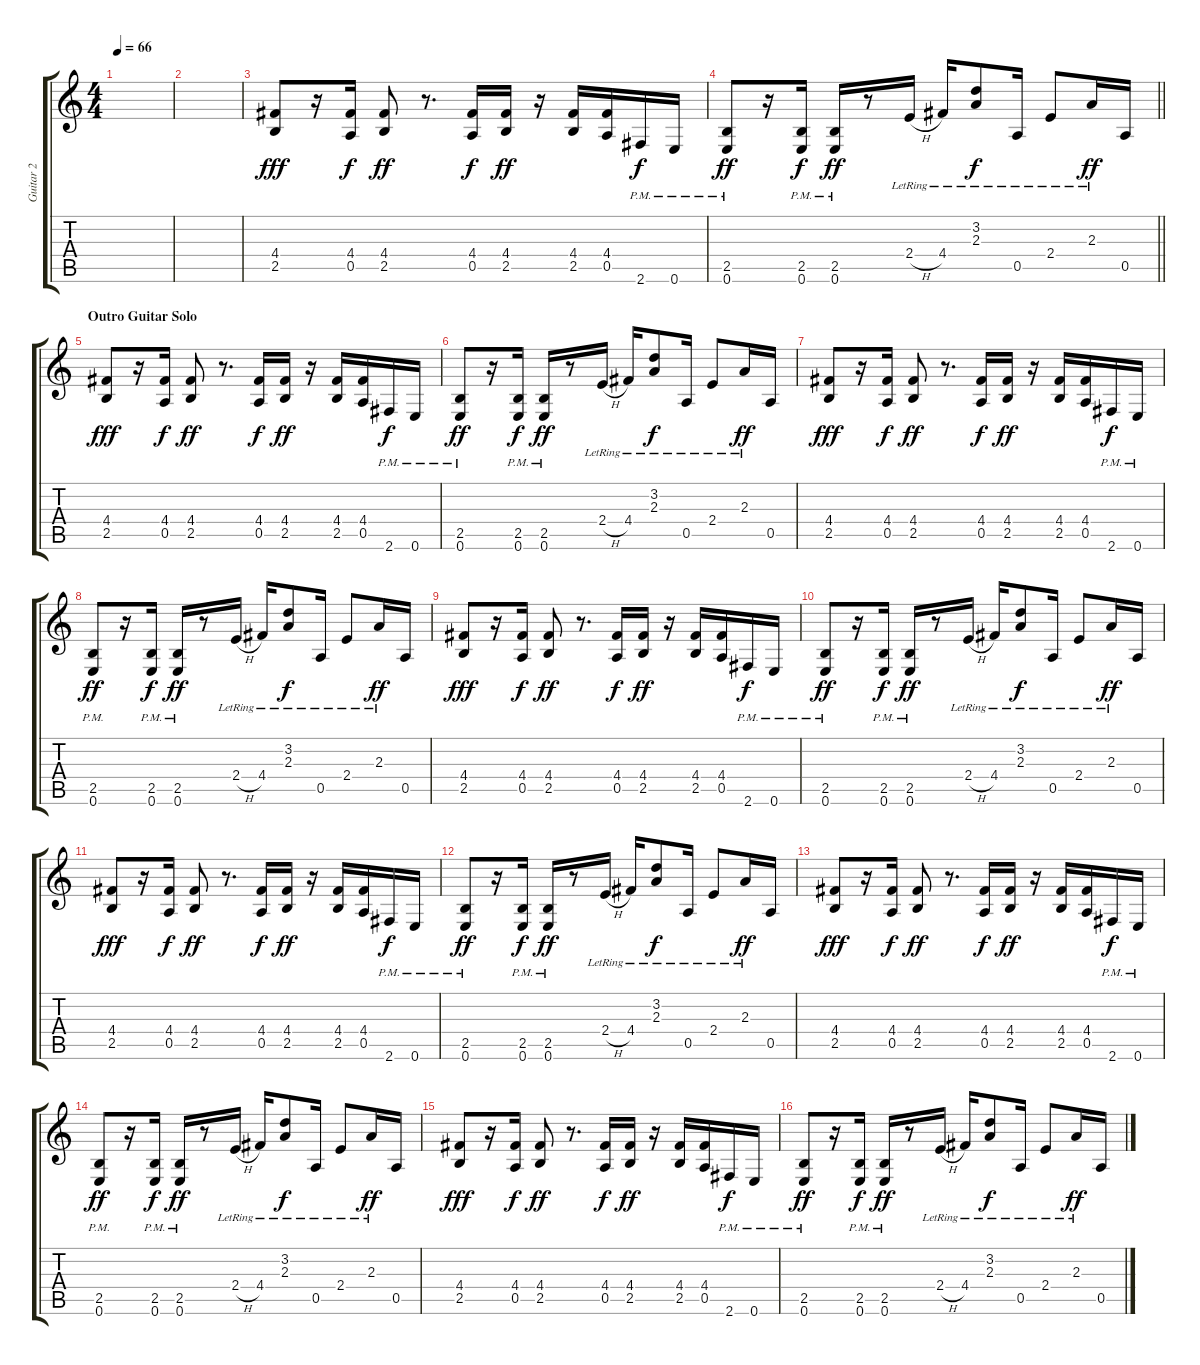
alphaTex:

\track ("Guitar 2" "Guitar 2") {instrument electricguitarclean}
\staff {score tabs}
\tuning (E4 B3 G3 D3 A2 E2) {hide}
\ts (4 4)
\tempo 66
\clef g2
\ks c
|
|
(4.4 2.5).8{dy fff} r.16 (4.4 0.5).16{dy f} (4.4 2.5).8{dy ff} r.8{d} (4.4 0.5).16{dy f} (4.4 2.5).16{dy ff} r.16 (4.4 2.5).16 (4.4 0.5).16 2.6{pm}.16{dy f} 0.6{pm}.16 |
\barLineRight lightlight
(2.5{pm} 0.6{pm}).8{dy ff} r.16 (2.5{pm} 0.6{pm}).16{dy f} (2.5{pm} 0.6{pm}).16{dy ff} r.8 2.4{h lr}.16 4.4{lr}.16 (3.2 2.3{lr}).8{dy f} 0.5{lr}.16 2.4{lr}.8 2.3{lr}.16{dy ff} 0.5.16 |
\section ("" "Outro Guitar Solo")
(4.4 2.5).8{dy fff} r.16 (4.4 0.5).16{dy f} (4.4 2.5).8{dy ff} r.8{d} (4.4 0.5).16{dy f} (4.4 2.5).16{dy ff} r.16 (4.4 2.5).16 (4.4 0.5).16 2.6{pm}.16{dy f} 0.6{pm}.16 |
(2.5{pm} 0.6{pm}).8{dy ff} r.16 (2.5{pm} 0.6{pm}).16{dy f} (2.5{pm} 0.6{pm}).16{dy ff} r.8 2.4{h lr}.16 4.4{lr}.16 (3.2 2.3{lr}).8{dy f} 0.5{lr}.16 2.4{lr}.8 2.3{lr}.16{dy ff} 0.5.16 |
(4.4 2.5).8{dy fff} r.16 (4.4 0.5).16{dy f} (4.4 2.5).8{dy ff} r.8{d} (4.4 0.5).16{dy f} (4.4 2.5).16{dy ff} r.16 (4.4 2.5).16 (4.4 0.5).16 2.6{pm}.16{dy f} 0.6{pm}.16 |
(2.5{pm} 0.6{pm}).8{dy ff} r.16 (2.5{pm} 0.6{pm}).16{dy f} (2.5{pm} 0.6{pm}).16{dy ff} r.8 2.4{h lr}.16 4.4{lr}.16 (3.2 2.3{lr}).8{dy f} 0.5{lr}.16 2.4{lr}.8 2.3{lr}.16{dy ff} 0.5.16 |
(4.4 2.5).8{dy fff} r.16 (4.4 0.5).16{dy f} (4.4 2.5).8{dy ff} r.8{d} (4.4 0.5).16{dy f} (4.4 2.5).16{dy ff} r.16 (4.4 2.5).16 (4.4 0.5).16 2.6{pm}.16{dy f} 0.6{pm}.16 |
(2.5{pm} 0.6{pm}).8{dy ff} r.16 (2.5{pm} 0.6{pm}).16{dy f} (2.5{pm} 0.6{pm}).16{dy ff} r.8 2.4{h lr}.16 4.4{lr}.16 (3.2 2.3{lr}).8{dy f} 0.5{lr}.16 2.4{lr}.8 2.3{lr}.16{dy ff} 0.5.16 |
(4.4 2.5).8{dy fff} r.16 (4.4 0.5).16{dy f} (4.4 2.5).8{dy ff} r.8{d} (4.4 0.5).16{dy f} (4.4 2.5).16{dy ff} r.16 (4.4 2.5).16 (4.4 0.5).16 2.6{pm}.16{dy f} 0.6{pm}.16 |
(2.5{pm} 0.6{pm}).8{dy ff} r.16 (2.5{pm} 0.6{pm}).16{dy f} (2.5{pm} 0.6{pm}).16{dy ff} r.8 2.4{h lr}.16 4.4{lr}.16 (3.2 2.3{lr}).8{dy f} 0.5{lr}.16 2.4{lr}.8 2.3{lr}.16{dy ff} 0.5.16 |
(4.4 2.5).8{dy fff} r.16 (4.4 0.5).16{dy f} (4.4 2.5).8{dy ff} r.8{d} (4.4 0.5).16{dy f} (4.4 2.5).16{dy ff} r.16 (4.4 2.5).16 (4.4 0.5).16 2.6{pm}.16{dy f} 0.6{pm}.16 |
(2.5{pm} 0.6{pm}).8{dy ff} r.16 (2.5{pm} 0.6{pm}).16{dy f} (2.5{pm} 0.6{pm}).16{dy ff} r.8 2.4{h lr}.16 4.4{lr}.16 (3.2 2.3{lr}).8{dy f} 0.5{lr}.16 2.4{lr}.8 2.3{lr}.16{dy ff} 0.5.16 |
(4.4 2.5).8{dy fff} r.16 (4.4 0.5).16{dy f} (4.4 2.5).8{dy ff} r.8{d} (4.4 0.5).16{dy f} (4.4 2.5).16{dy ff} r.16 (4.4 2.5).16 (4.4 0.5).16 2.6{pm}.16{dy f} 0.6{pm}.16 |
(2.5{pm} 0.6{pm}).8{dy ff} r.16 (2.5{pm} 0.6{pm}).16{dy f} (2.5{pm} 0.6{pm}).16{dy ff} r.8 2.4{h lr}.16 4.4{lr}.16 (3.2 2.3{lr}).8{dy f} 0.5{lr}.16 2.4{lr}.8 2.3{lr}.16{dy ff} 0.5.16
